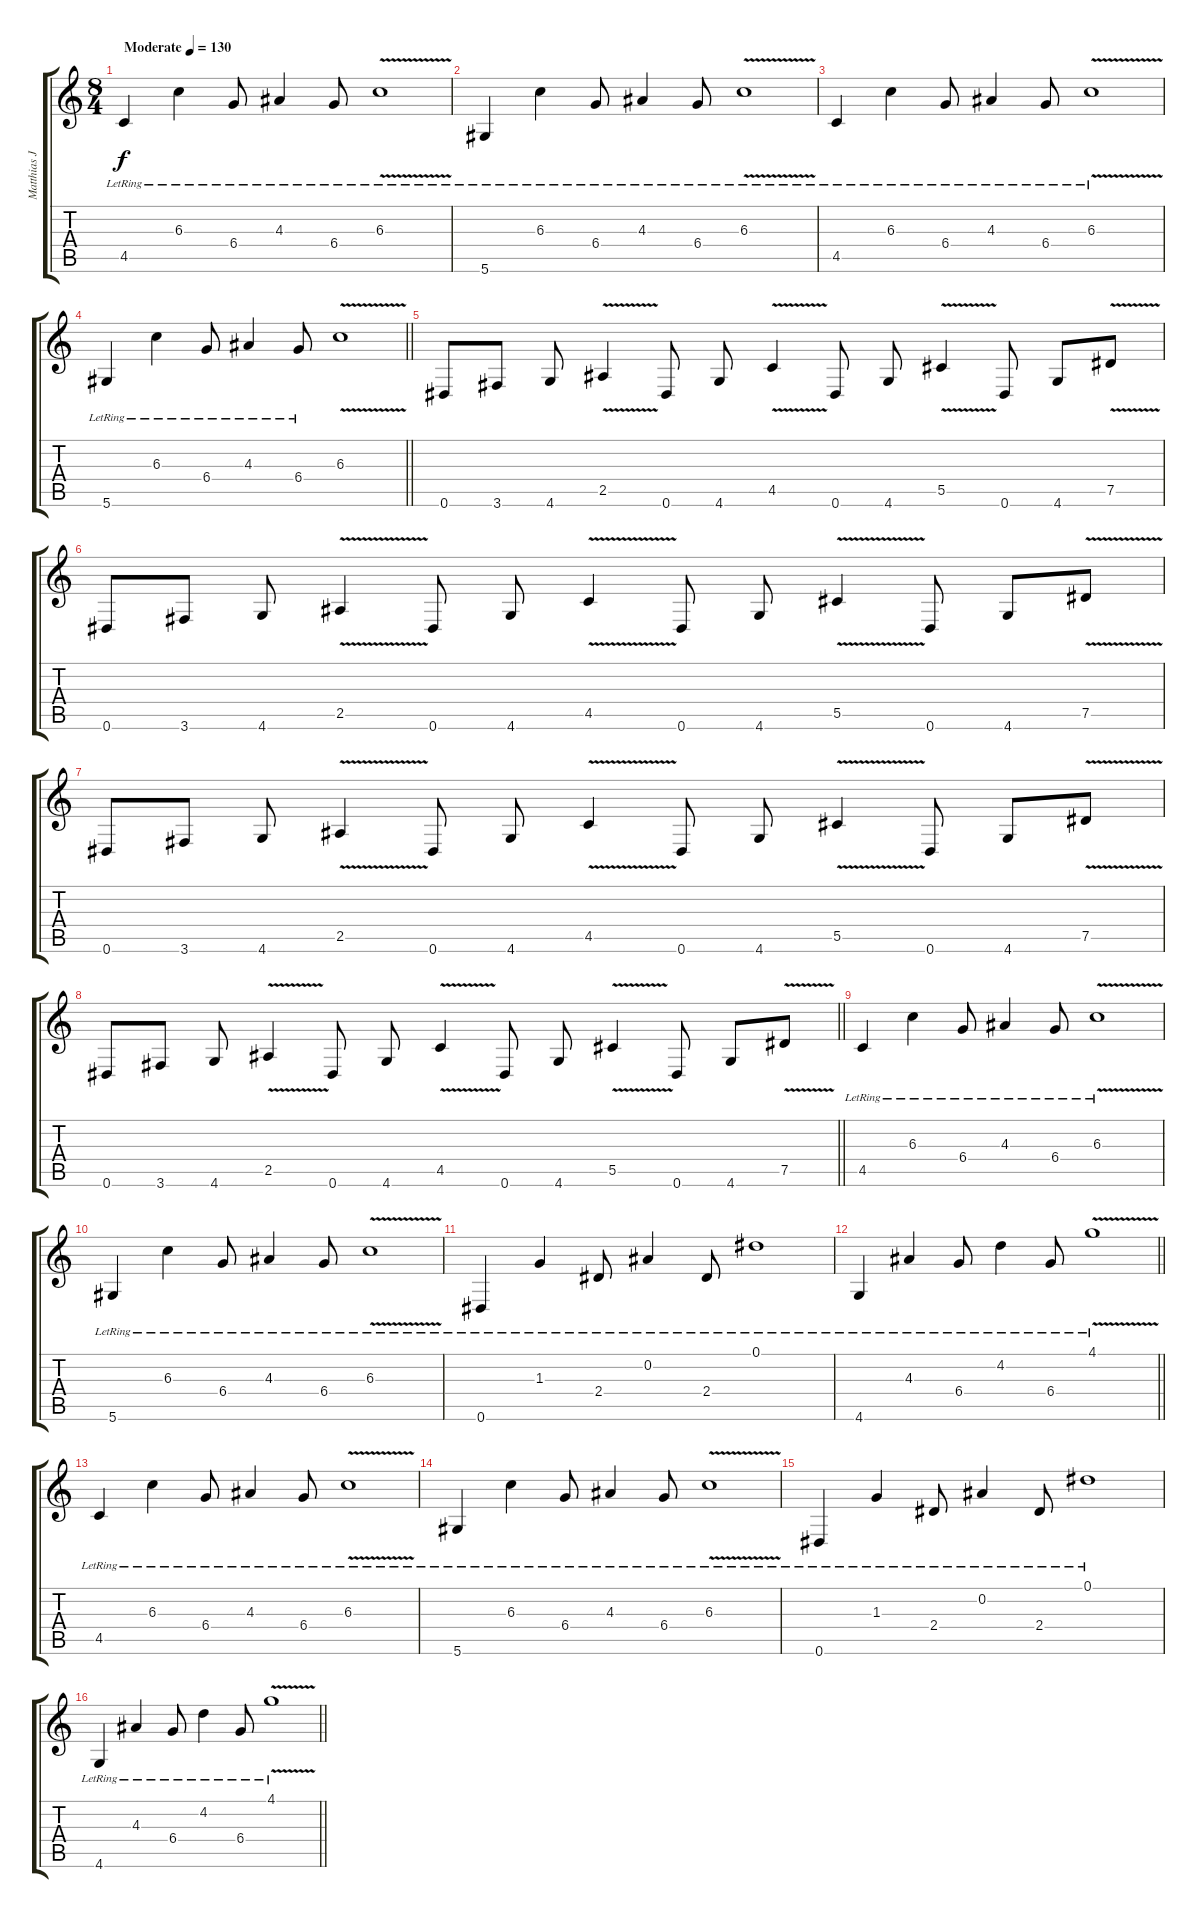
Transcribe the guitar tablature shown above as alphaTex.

\track ("Matthias Jabs" "Matthias J") {instrument overdrivenguitar}
\staff {score tabs}
\tuning (Eb4 Bb3 Gb3 Db3 Ab2 Eb2) {hide}
\ts (8 4)
\section ("" "")
\tempo (130 "Moderate")
\clef g2
\ks c
4.5{lr}.4{dy f instrument overdrivenguitar} 6.3{lr}.4 6.4{lr}.8 4.3{lr}.4 6.4{lr}.8 6.3{v lr}.1 |
5.6{lr}.4 6.3{lr}.4 6.4{lr}.8 4.3{lr}.4 6.4{lr}.8 6.3{v lr}.1 |
4.5{lr}.4 6.3{lr}.4 6.4{lr}.8 4.3{lr}.4 6.4{lr}.8 6.3{v lr}.1 |
\barLineRight lightlight
5.6{lr}.4 6.3{lr}.4 6.4{lr}.8 4.3{lr}.4 6.4{lr}.8 6.3{v}.1 |
\section ("" "")
0.6.8 3.6.8 4.6.8 2.5{v}.4 0.6.8 4.6.8 4.5{v}.4 0.6.8 4.6.8 5.5{v}.4 0.6.8 4.6.8 7.5{v}.8 |
0.6.8 3.6.8 4.6.8 2.5{v}.4 0.6.8 4.6.8 4.5{v}.4 0.6.8 4.6.8 5.5{v}.4 0.6.8 4.6.8 7.5{v}.8 |
0.6.8 3.6.8 4.6.8 2.5{v}.4 0.6.8 4.6.8 4.5{v}.4 0.6.8 4.6.8 5.5{v}.4 0.6.8 4.6.8 7.5{v}.8 |
\barLineRight lightlight
0.6.8 3.6.8 4.6.8 2.5{v}.4 0.6.8 4.6.8 4.5{v}.4 0.6.8 4.6.8 5.5{v}.4 0.6.8 4.6.8 7.5{v}.8 |
\section ("" "")
4.5{lr}.4 6.3{lr}.4 6.4{lr}.8 4.3{lr}.4 6.4{lr}.8 6.3{v lr}.1 |
5.6{lr}.4 6.3{lr}.4 6.4{lr}.8 4.3{lr}.4 6.4{lr}.8 6.3{v lr}.1 |
0.6{lr}.4 1.3{lr}.4 2.4{lr}.8 0.2{lr}.4 2.4{lr}.8 0.1{lr}.1 |
\barLineRight lightlight
4.6{lr}.4 4.3{lr}.4 6.4{lr}.8 4.2{lr}.4 6.4{lr}.8 4.1{v lr}.1 |
4.5{lr}.4 6.3{lr}.4 6.4{lr}.8 4.3{lr}.4 6.4{lr}.8 6.3{v lr}.1 |
5.6{lr}.4 6.3{lr}.4 6.4{lr}.8 4.3{lr}.4 6.4{lr}.8 6.3{v lr}.1 |
0.6{lr}.4 1.3{lr}.4 2.4{lr}.8 0.2{lr}.4 2.4{lr}.8 0.1{lr}.1 |
\barLineRight lightlight
4.6{lr}.4 4.3{lr}.4 6.4{lr}.8 4.2{lr}.4 6.4{lr}.8 4.1{v lr}.1
